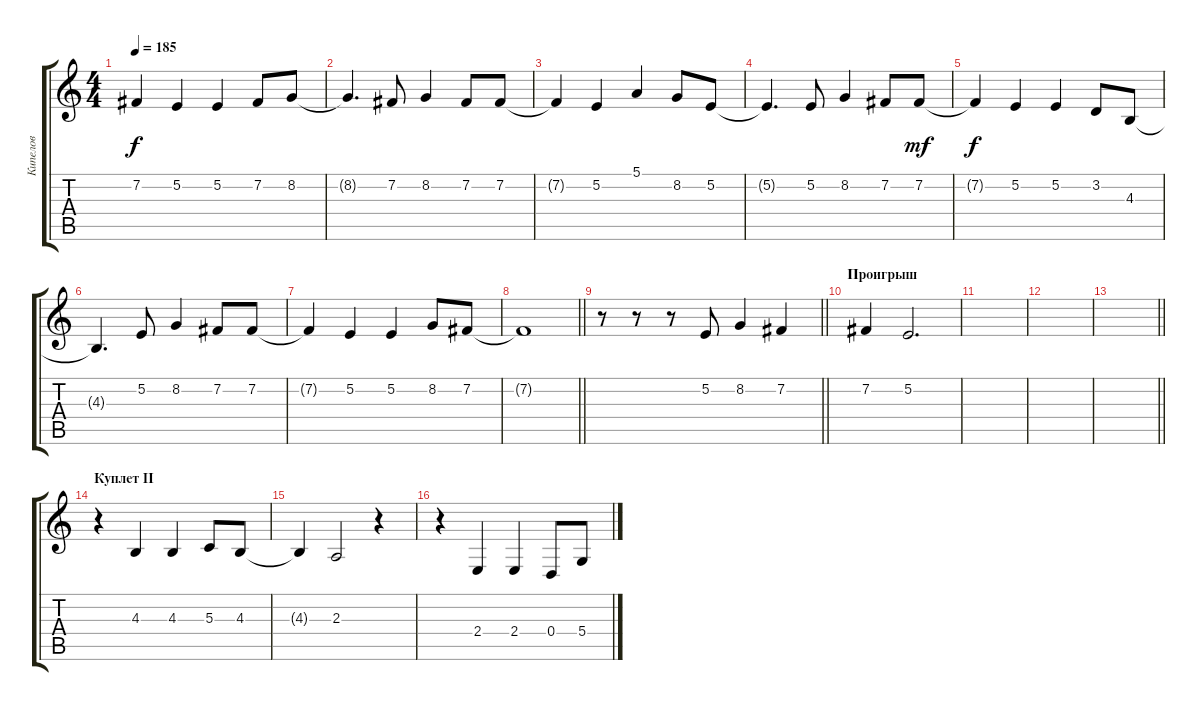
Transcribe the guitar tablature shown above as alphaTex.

\track ("Кипелов" "Кипелов") {instrument tenorsax}
\staff {score tabs}
\tuning (E4 B3 G3 D3 A2 E2) {hide}
\ts (4 4)
\tempo 185
\clef g2
\ks c
7.2{t}.4{dy f} 5.2.4 5.2.4 7.2.8 8.2.8 |
8.2{t}.4{d} 7.2.8 8.2.4 7.2.8 7.2.8 |
7.2{t}.4 5.2.4 5.1.4 8.2.8 5.2.8 |
5.2{t}.4{d} 5.2.8 8.2.4 7.2.8 7.2.8{dy mf} |
7.2{t}.4{dy f} 5.2.4 5.2.4 3.2.8 4.3.8 |
4.3{t}.4{d} 5.2.8 8.2.4 7.2.8 7.2.8 |
7.2{t}.4 5.2.4 5.2.4 8.2.8 7.2.8 |
\barLineRight lightlight
7.2{t}.1 |
\barLineRight lightlight
r.8 r.8 r.8 5.2.8 8.2.4 7.2.4 |
\section ("" "Проигрыш")
7.2.4 5.2.2{d} |
|
|
\barLineRight lightlight
|
\section ("" "Куплет II")
r.4 4.3.4 4.3.4 5.3.8 4.3.8 |
4.3{t}.4 2.3.2 r.4 |
r.4 2.4.4 2.4.4 0.4.8 5.4.8
